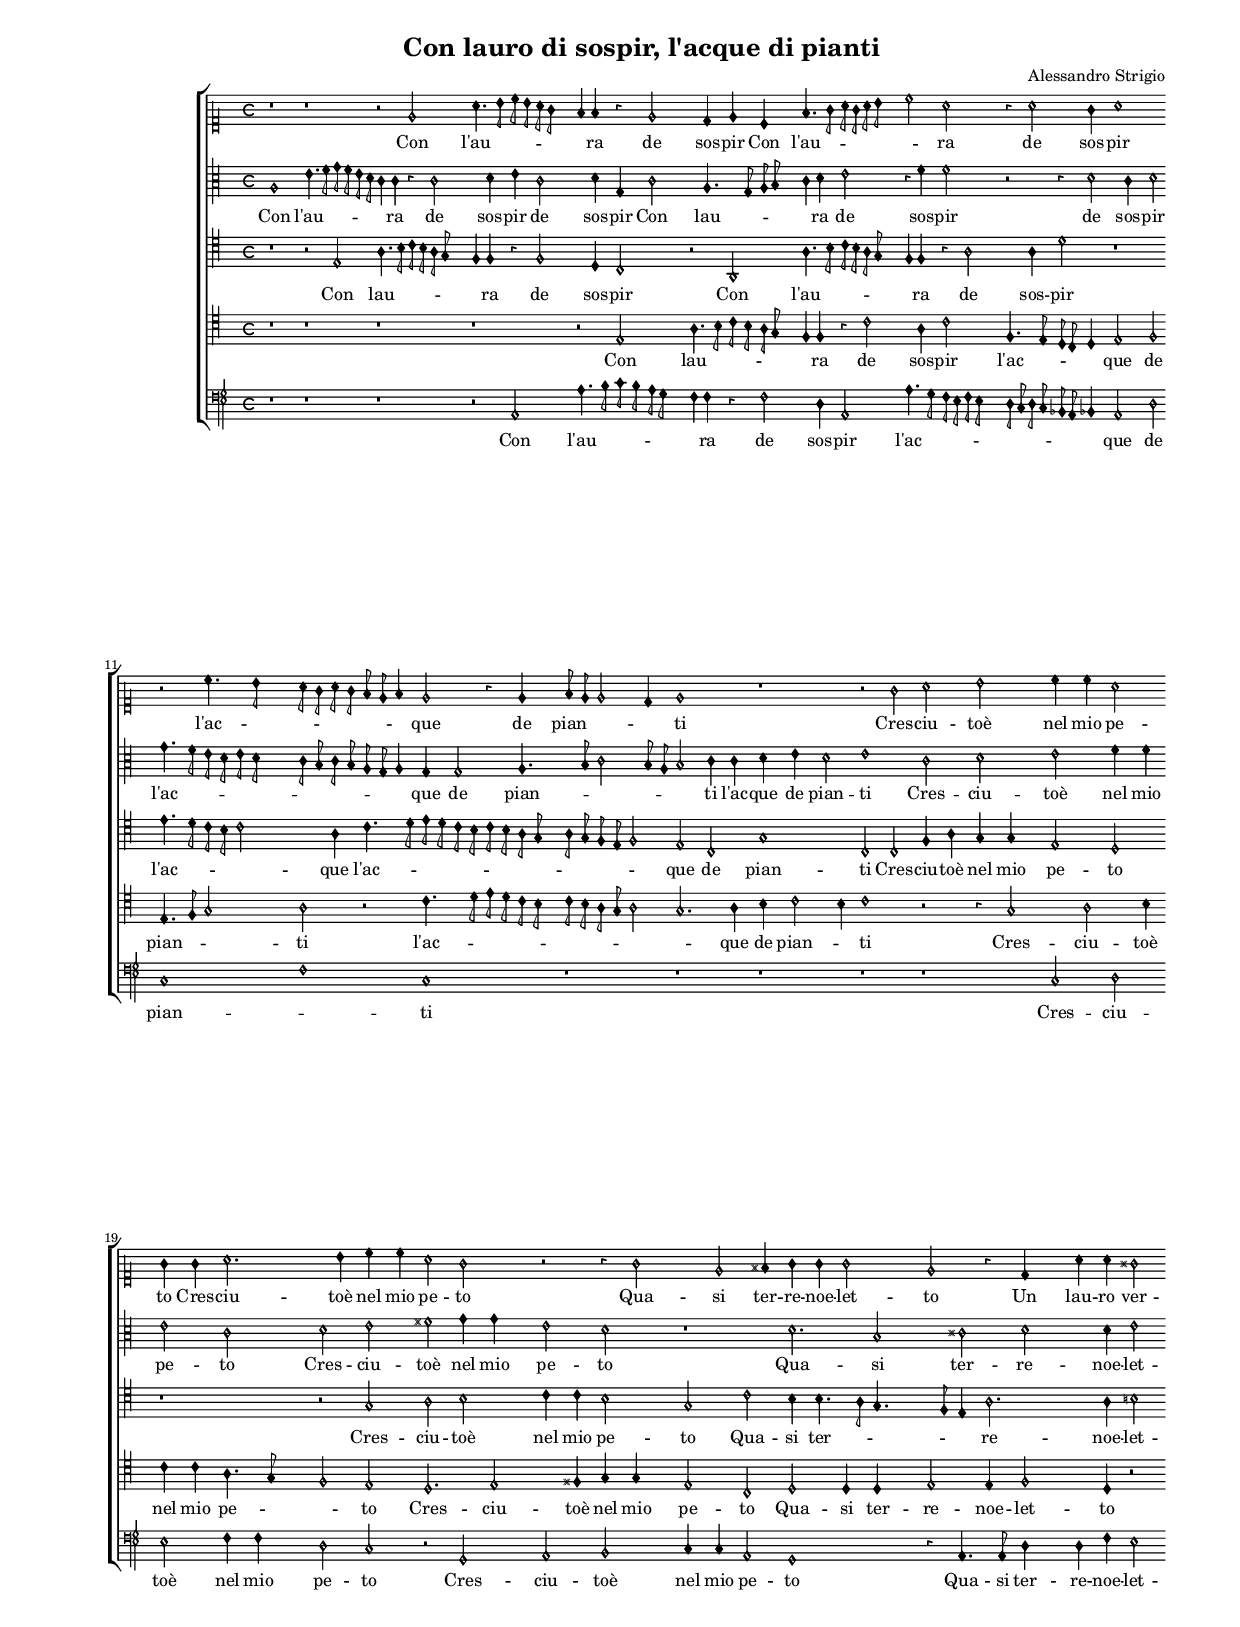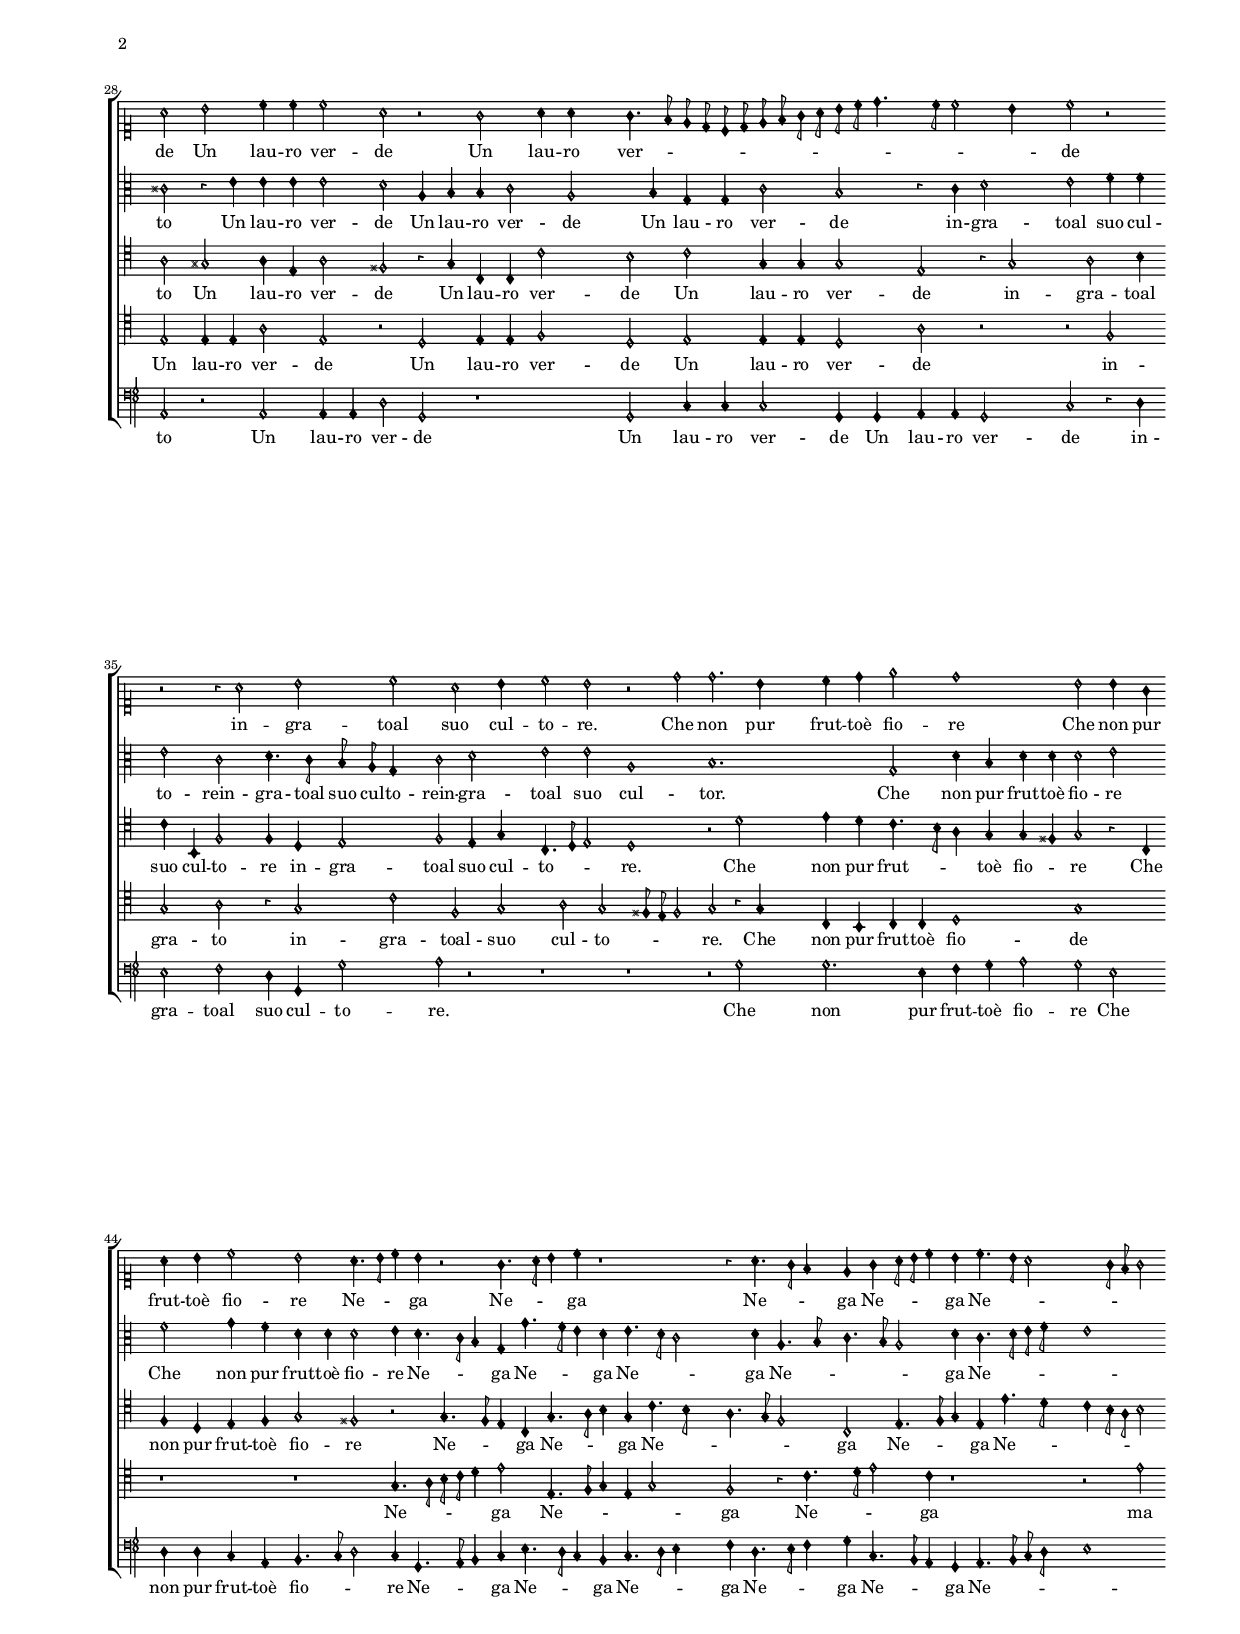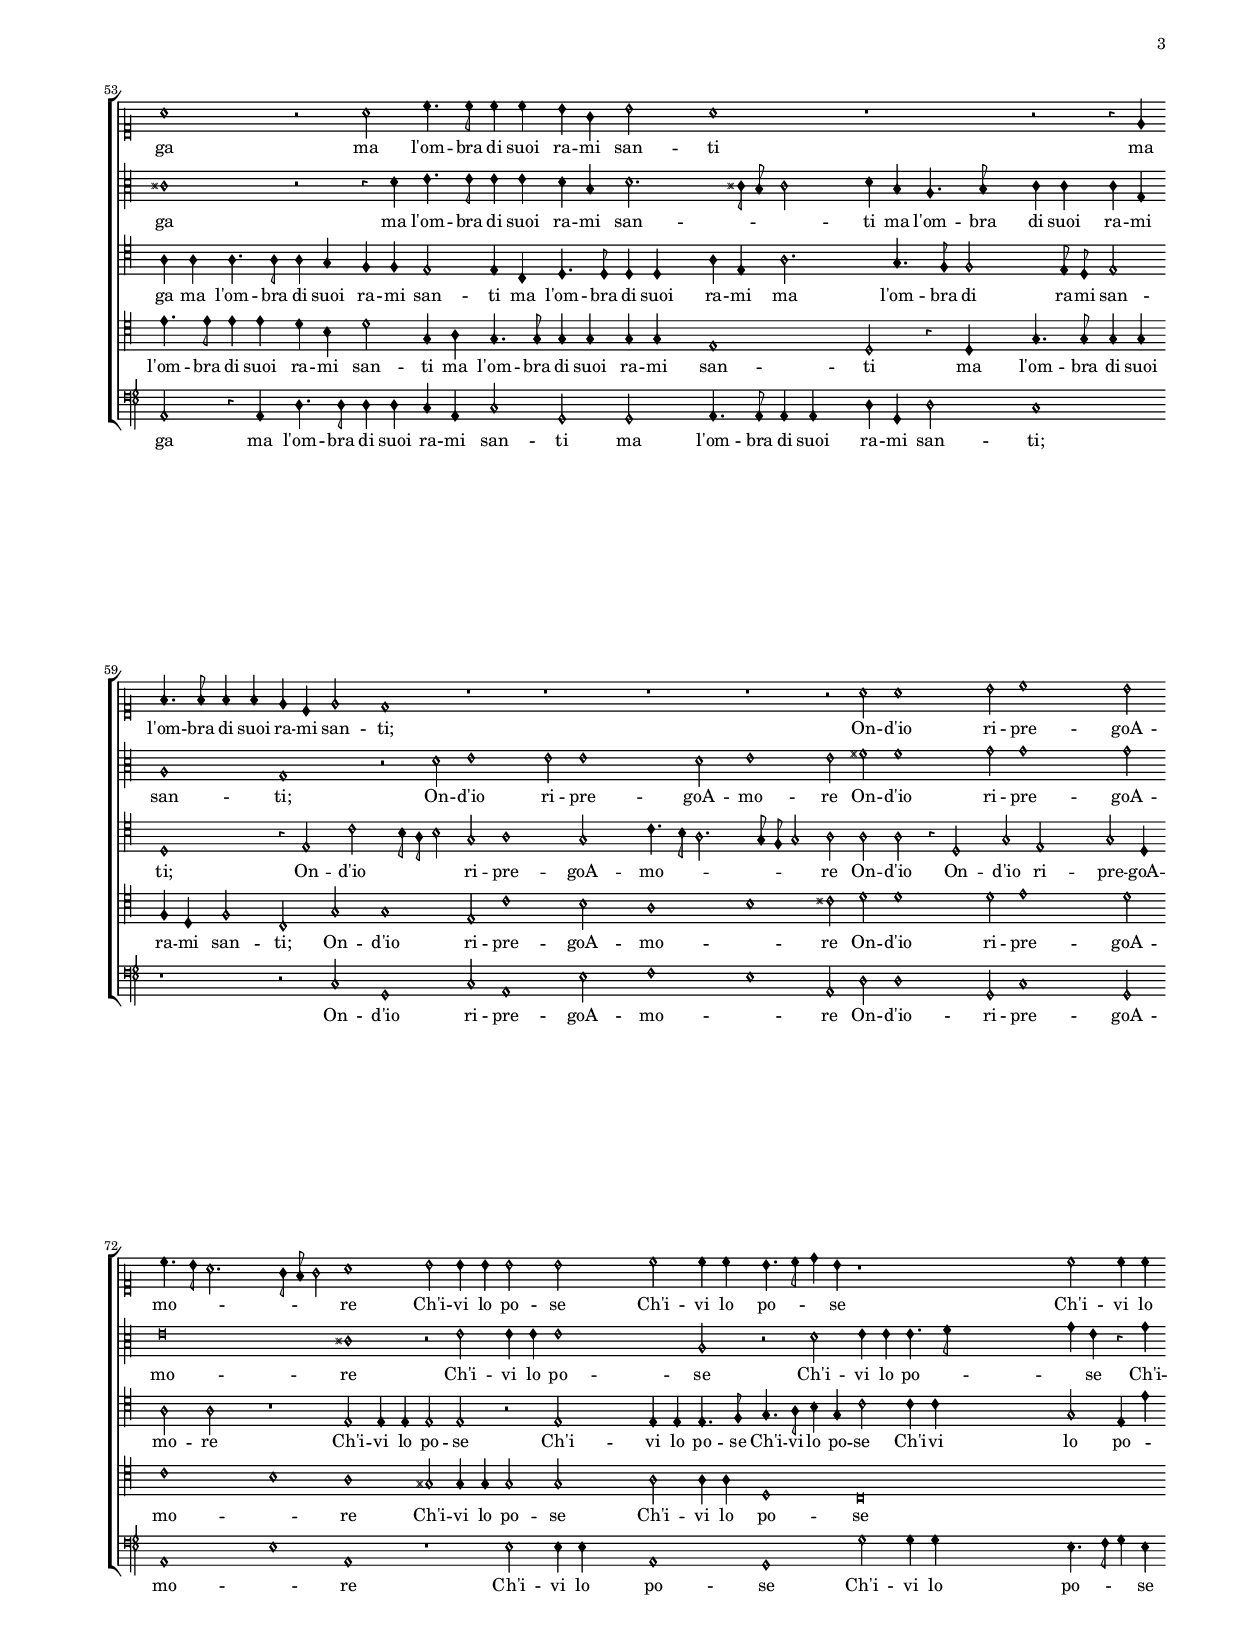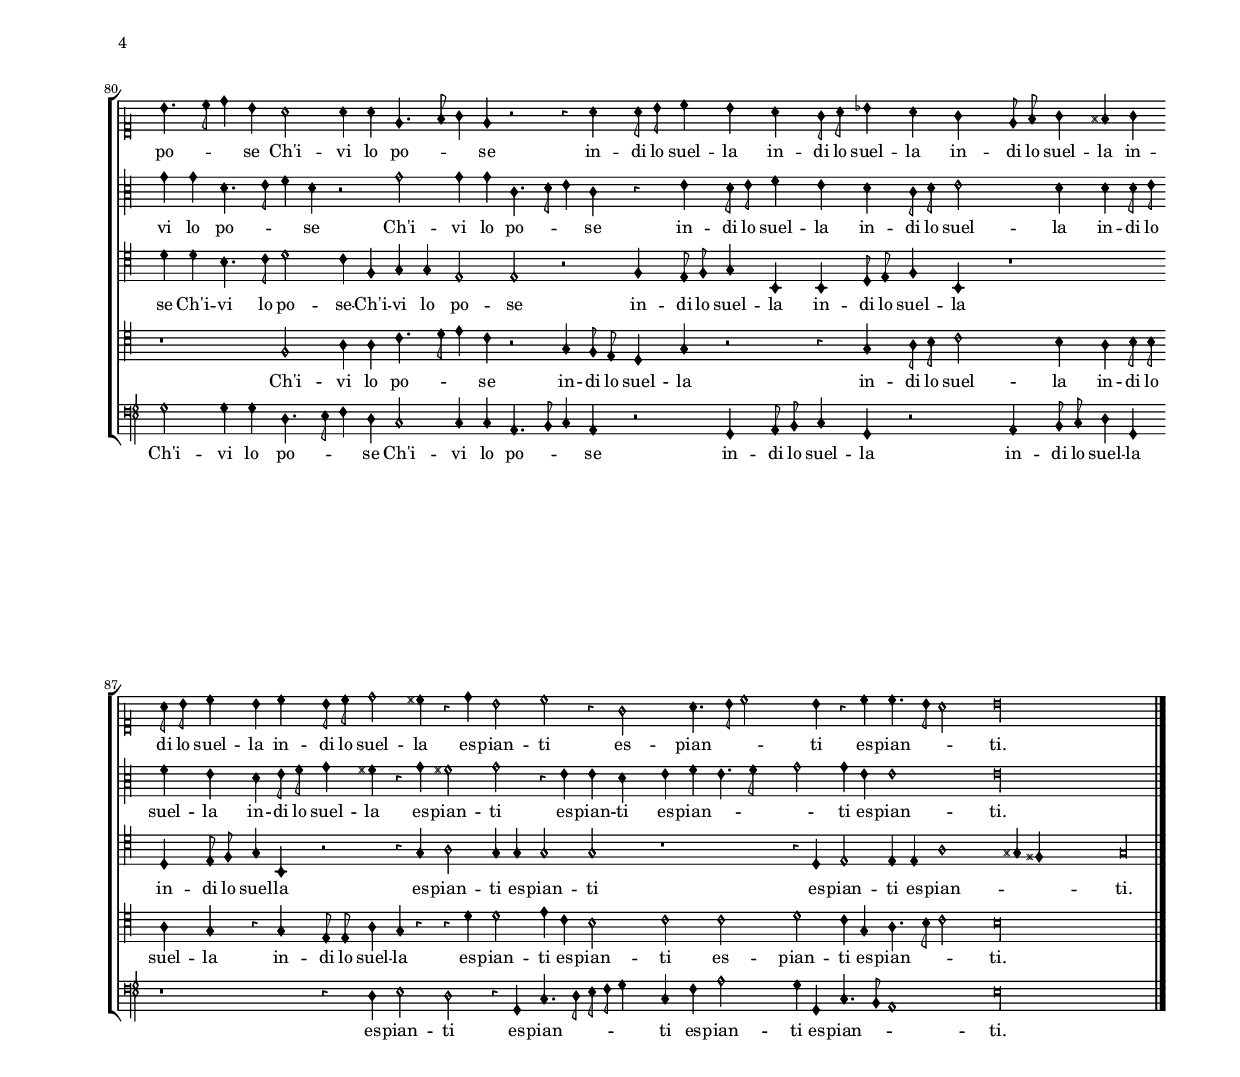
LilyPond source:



\version "2.12.0"







#(set-default-paper-size "a4")



\paper {
 top-system-spacing #'basic-distance = #10
  system-system-spacing #'basic-distance = #35
  last-bottom-spacing #'basic-distance = #10


  line-width    = 177.348\mm

  left-margin   = 19.9965\mm

  top-margin    = 12.656\mm

  bottom-margin = 12.656\mm

  %%indent = 0 \mm 

  %%set to ##t if your score is less than one page:
 
  ragged-last-bottom = ##t
 
  ragged-bottom = ##f
 
  %% system-separator-markup = \slashSeparator 
  
}




\header {

    title = "Con lauro di sospir, l'acque di pianti"

    composer = "Alessandro Strigio"
    
}






AvoiceAA = \relative c'{

\set Score.defaultBarType = "empty"
\override Staff.TimeSignature #'style = #'neomensural
\override Staff.Accidental #'glyph-name-alist = #alteration-mensural-glyph-name-alist
\override Stem #'flag-style = #'mensural
\override Stem #'thickness = #1.0
   \override Voice.NoteHead #'style = #'petrucci
\override Voice.Rest #'style = #'neomensural
\override Score.SpacingSpanner #'spacing-increment = #1.0 % tight spacing     
%% esto se usa para omitir el corchete   override Score.SystemStartBracket #'transparent = ##t
       \clef "petrucci-c1"
   
    \key c \major 
    
 
    \time 4/4 

\autoBeamOff

    r1  | % 
 
    r1 | % 2
\cadenzaOn
   r2 e   s4 
\cadenzaOff
     | % 3
  
\cadenzaOn
  a4. b8 c b a g  s4 
  \cadenzaOff
    | % 4
 
  \cadenzaOn
 f4 f r e2 
  \cadenzaOff
         | % 5
  
\set Score.currentBarNumber = #6
\cadenzaOn
  s4 d e c  s4 
  \cadenzaOff
   | % 6
 
 \cadenzaOn
  f4. g8 a g a b  s4 
    \cadenzaOff
   | % 7
 
\cadenzaOn
   c2 a  s4 
    \cadenzaOff
   | % 8
 
\cadenzaOn
   r4 a2 g4  s4 
    \cadenzaOff
   | % 9

   a1          | % 10
  
\set Score.currentBarNumber = #11
\cadenzaOn
  r2 c4. b8  s4 
   \cadenzaOff
    | % 11
 
   a8 g a g f e f4      | % 12

\cadenzaOn
    e2 r4 e  s8 
   \cadenzaOff
    | % 13
 
   f8 e e2 d4      | % 14
  
  e1          | % 15
 
\set Score.currentBarNumber = #16
   r1  | % 

    r2 g      | % 17
 
\cadenzaOn
   a b   s4 
   \cadenzaOff
    | % 18
 
   c4 c a2      | % 19
 
\cadenzaOn
   g4 g a2.  
   \cadenzaOff
     | % 20

    s4 b c c          | % 21
 
\set Score.currentBarNumber = #22
\cadenzaOn
   a2 g   s4 
   \cadenzaOff
   | % 22

\cadenzaOn
    r2 r4 g2 
    \cadenzaOff
    | % 23

    s4 e2 fis4      | % 24
 
\cadenzaOn
   g g g2   s4 
   \cadenzaOff
    | % 25
 
\cadenzaOn
   e2 r4 d   s4 
   \cadenzaOff
   | % 26

    a' a gis2          | % 27
 
\set Score.currentBarNumber = #28
   a b      | % 28
 
   c4 c c2      | % 29
  
  a r      | % 30
  
\cadenzaOn
  g a4 a  s4 
   \cadenzaOff
   | % 31
 
   g4. f8 e d c d      | % 32
 
\cadenzaOn
   e f g a b c d4.  
  \cadenzaOff
         | % 33
 
\set Score.currentBarNumber = #34
\cadenzaOn
   s8 c c2 b4  s4 
   \cadenzaOff
   | % 34
 
   c2 r      | % 35

\cadenzaOn
    r r4 a2  
   \cadenzaOff
    | % 36
 
\cadenzaOn
   s4 b2 c2 
    \cadenzaOff
     | % 37
 
\cadenzaOn
   s4 a2 b4  s4 
    \cadenzaOff
     | % 38
 
\cadenzaOn
   c2 b  s4 
   \cadenzaOff
        | % 39
  
\set Score.currentBarNumber = #40
  r2 d      | % 40
  
\cadenzaOn
  d2. b4  s2 
    \cadenzaOff
   | % 41

    c4 d e2      | % 42
 
   d1      | % 43
 
   b2 b4 g      | % 44

    a b c2          | % 45

\set Score.currentBarNumber = #46
    b a4. b8      | % 46
 
   c4 b r2      | % 47

    g4. a8 b4 c      | % 48
 
\cadenzaOn
   r1  s4 
\cadenzaOff
  | % 

\cadenzaOn
    r4 a4. g8 f4  s8   
 \cadenzaOff
   | % 50

    e4 g a8 b c4          | % 51
 
\set Score.currentBarNumber = #52
\cadenzaOn
   b c4. b8 a2 
   \cadenzaOff
      | % 52
 
   s4 g8 f g2      | % 53
 
   a1      | % 54
  
  r2 a      | % 55

    c4. c8 c4 c      | % 56
 
\cadenzaOn
   b g b2  s4 
  \cadenzaOff
           | % 57
 
\cadenzaOn
\set Score.currentBarNumber = #58
   a1   s4 
   \cadenzaOff
   | % 58

\cadenzaOn
    r1 s4 
 \cadenzaOff
   | % 

    r2 r4 e      | % 60
 
   f4. f8 f4 f      | % 61
 
\cadenzaOn
   e c e2  s4 
   \cadenzaOff
     | % 62

    d1          | % 63
 
\set Score.currentBarNumber = #64
\cadenzaOn
   r1  s2 
 \cadenzaOff
   | % 
\cadenzaOn
   r1 s2 
 \cadenzaOff
   | % 65 
\cadenzaOn
   r1 s4 
 \cadenzaOff
   | % 66 
   r1 | % 67
    r2 a'      | % 68
 
\cadenzaOn
   a1   s4 
   \cadenzaOff
   | % 69

\cadenzaOn
    b2 c1  
   \cadenzaOff
         | % 70
 
\set Score.currentBarNumber = #71
   s2 b      | % 71
  
  \cadenzaOn
  c4. b8 a2. s2.  
 \cadenzaOff
   | % 72
 
   s4 g8 f g2      | % 73
 
   a1      | % 74
 
   b2 b4 b      | % 75
 
\cadenzaOn
   b2 b   s2 
  \cadenzaOff
   | % 76
 
   c c4 c          | % 77
 
\set Score.currentBarNumber = #78
   b4. c8 d4 b      | % 78

\cadenzaOn
    r1  s1  
     \cadenzaOff | % 
 
   c2 c4 c      | % 80
 
   b4. c8 d4 b      | % 81
 
   a2 a4 a      | % 82
 
   e4. f8 g4 e          | % 83
 
\set Score.currentBarNumber = #84
   r2 r4 a      | % 84
  
  a8 b c4 b a      | % 85
 
\cadenzaOn
   g8 a bes4 a g  s4 
  \cadenzaOff
     | % 86
 
   e8 f g4 fis g      | % 87
 
   a8 b c4 b c      | % 88
 
   b8 c d2 cis4          | % 89
 
\set Score.currentBarNumber = #90
   r d b2      | % 90
 
\cadenzaOn
   c r4 g2  
  \cadenzaOff
    | % 91
 
\cadenzaOn
   s4 a4. b8 c2  
    \cadenzaOff
   | % 92
 
   s4 b r c      | % 93
 
\cadenzaOn
   c4. b8 a2  s2 
    \cadenzaOff
    | % 94
 
 \cadenzaOn
   b\longa   
\cadenzaOff   | % 95
 
   s\longa  \bar "|." 
\override Staff.BarLine #'transparent = ##f

}% end of last bar in partorvoice

 






AvoiceBA = \relative c{
   \override Staff.TimeSignature #'style = #'neomensural
\override Staff.Accidental #'glyph-name-alist = #alteration-mensural-glyph-name-alist
\override Stem #'flag-style = #'mensural
\override Stem #'thickness = #1.0
   \override Voice.NoteHead #'style = #'petrucci
\override Voice.Rest #'style = #'neomensural  
\override Score.SpacingSpanner #'spacing-increment = #1.0 % tight spacing     
  \clef "petrucci-c3"
    \key c \major 
    

    \time 4/4 
\autoBeamOff


    a'1      | % 1
 
   e'4. f8 g f e d      | % 2
  
\cadenzaOn
  c4 c r c2 
\cadenzaOff
       | % 3
 
\cadenzaOn
   s4 d e c2 
  \cadenzaOff
     | % 4
 
\cadenzaOn
   s4 d g, c2  
   \cadenzaOff
    | % 5
 
\cadenzaOn
   s4 a4. g8 a b  s4 
   \cadenzaOff
   | % 6
  
\cadenzaOn
  c4 d e2  s4 
   \cadenzaOff
    | % 7

\cadenzaOn
    r4 f f2  s4 
  \cadenzaOff
    | % 8
 
\cadenzaOn
   r2 r4 d2   
 \cadenzaOff
   | % 9
 
   s4 c d2      | % 10
 
\cadenzaOn
   g4. f8 e d e d  s4  
\cadenzaOff
    | % 11
 
   c8 b c b a g a4      | % 12
 
\cadenzaOn
   g g2 a4.  
  \cadenzaOff
    | % 13
 
   s8 b c2 b8 a      | % 14
 
   b2 c4 c      | % 15
 
   d e d2      | % 16
 
   e1      | % 17

\cadenzaOn
    c2 d  s4 
   \cadenzaOff
    | % 18
 
   e2 f4 f      | % 19
 
\cadenzaOn
   e2 c  s4 
   \cadenzaOff
    | % 20
 
   d2 e      | % 21
 
\cadenzaOn
   fis g4 g  s4 
    \cadenzaOff
    | % 22
 
\cadenzaOn
   e2 d  s4 
    \cadenzaOff
    | % 23
 
   r1  | % 
 
\cadenzaOn
   d2. b2  
    \cadenzaOff
    | % 25
 
\cadenzaOn
   s4 cis2 d2  
   \cadenzaOff
     | % 26
 
   s4 d e2      | % 27
 
   cis r4 e      | % 28
 
   e e e2      | % 29
 
   d a4 b      | % 30
 
\cadenzaOn
   b c2 a2  
    \cadenzaOff
    | % 31
 
   s4 b g g      | % 32
 
\cadenzaOn
   c2 b s8 
   \cadenzaOff
    | % 33
  
\cadenzaOn
  r4 c d2  s4  
  \cadenzaOff
   | % 34
 
   e2 f4 f      | % 35
 
\cadenzaOn
   e2 c  s4 
   \cadenzaOff
    | % 36
 
\cadenzaOn
   d4. c8 b a g4  s4 
   \cadenzaOff
     | % 37
 
\cadenzaOn
   c2 d   s4 
  \cadenzaOff
   | % 38
 
\cadenzaOn
   e2 e  s4 
    \cadenzaOff
   | % 39
 
   a,1      | % 40
 
\cadenzaOn
   b1.  
   \cadenzaOff
    | % 41
 
   s2 g      | % 42
 
   d'4 b d d      | % 43

    d2 e      | % 44
 
   f g4 f      | % 45
 
   d d d2      | % 46
 
   e4 d4. c8 b4      | % 47
 
   g g'4. f8 e4      | % 48
 
\cadenzaOn
   d e4. d8 c2  
   \cadenzaOff
    | % 49
 
\cadenzaOn
   s4 d a4. b8 s8 
     \cadenzaOff
   | % 50
 
   c4. b8 a2      | % 51

\cadenzaOn
    d4 c4. d8 e f  s4 
     \cadenzaOff
   | % 52
 
   e1      | % 53
 
   cis      | % 54
  
  r2 r4 d      | % 55
  
  e4. e8 e4 e      | % 56
  
\cadenzaOn
  d b d2.   
    \cadenzaOff
   | % 57

\cadenzaOn
    s4 cis8 b  cis2 s4 
    \cadenzaOff
     | % 58
 
\cadenzaOn
   d4 b a4. b8 s4 
    \cadenzaOff
    | % 59
 
   cis4 cis cis g      | % 60
  
  a1      | % 61
 
\cadenzaOn
   g  s4 
     \cadenzaOff
  | % 62
 
   r2 d'      | % 63
  
\cadenzaOn
  e1   s2 
   \cadenzaOff
   | % 64
 
\cadenzaOn
   e2 e1  
   \cadenzaOff
   | % 65
 
\cadenzaOn
   s2 d  s4 
    \cadenzaOff
   | % 66
 
   e1      | % 67
 
   e2 fis      | % 68
 
\cadenzaOn
    f1  s4 
  \cadenzaOff
    | % 69
  
\cadenzaOn
  g2 g1   
  \cadenzaOff
    | % 70
 
   s2 g      | % 71
 
 \cadenzaOn
   e\breve  
  \cadenzaOff
    | % 72
 
   s1      | % 73
  
  cis      | % 74
 
   r2 e      | % 75
 
\cadenzaOn
   e4 e e1   
  \cadenzaOff
   | % 76

    s2 a,      | % 77
 
   r d      | % 78
 
 \cadenzaOn
   e4 e e4. f8   s1  
 \cadenzaOff   | % 79
 
   g4 e r g      | % 80
 
   g g d4. e8      | % 81
 
   f4 d r2      | % 82
 
   g g4 g      | % 83
 
   c,4. d8 e4 c      | % 84

    r e d8 e f4      | % 85
   
\cadenzaOn
 e d c8 d e2    
   \cadenzaOff
   | % 86
 
   s4 d d d8 e      | % 87
 
   f4 e d e8 f      | % 88
 
   g4 fis r g      | % 89
 
   fis2 g      | % 90
  
\cadenzaOn
  r4 e e d  s4 
   \cadenzaOff
    | % 91
 
\cadenzaOn
   e f e4. f8  s4 
    \cadenzaOff
   | % 92
 
   g2 g4 e      | % 93
  
\cadenzaOn
  e1  s2 
    \cadenzaOff
    | % 94
  \cadenzaOn
  e\longa  
  \cadenzaOff | % 95
 
   s\longa  \bar "|." 
\override Staff.BarLine #'transparent = ##f
}% end of last bar in partorvoice

 






AvoiceCA = \relative c{

\override Staff.TimeSignature #'style = #'neomensural
\override Staff.Accidental #'glyph-name-alist = #alteration-mensural-glyph-name-alist
\override Stem #'flag-style = #'mensural
\override Stem #'thickness = #1.0
   \override Voice.NoteHead #'style = #'petrucci
\override Voice.Rest #'style = #'neomensural
\override Score.SpacingSpanner #'spacing-increment = #1.0 % tight spacing     
    \clef "petrucci-c4"
   
    \key c \major 
    
 
    \time 4/4 
 
\autoBeamOff

   r1  | % 
 
   r2 e      | % 2
 
 \cadenzaOn
  a4. b8 c b a g  s4 
\cadenzaOff
      | % 3
  
\cadenzaOn
  f4 f r f2  
 \cadenzaOff
     | % 4
 
\cadenzaOn
   s4 d c2  s4 
   \cadenzaOff
   | % 5
 
\cadenzaOn
   r2 a  s4 
   \cadenzaOff
   | % 6

\cadenzaOn
    a'4. b8 c b a g  s4 
  \cadenzaOff
    | % 7
 
\cadenzaOn
   f4 f r a2  
  \cadenzaOff
    | % 8
 
\cadenzaOn
   s4 a d2  s4 
   \cadenzaOff
    | % 9
  
  r1  | % 

\cadenzaOn
    e4. d8 c b c2  
    \cadenzaOff
    | % 11
 
   s4 a c4. d8      | % 12
  
\cadenzaOn
  e d c b c b a g  s8 
   \cadenzaOff
     | % 13
 
   a8 g f e f2      | % 14
 
   e c      | % 15
 
   g'1      | % 16
  
  c,2 c      | % 17
  
\cadenzaOn
  f4 a g g  s4 
   \cadenzaOff
    | % 18
 
   e2 d      | % 19
  
\cadenzaOn
  r1 s4 
 \cadenzaOff
  | % 

    r2 g      | % 21
 
\cadenzaOn
   a b   s4 
  \cadenzaOff
   | % 22
 
\cadenzaOn
   c4 c b2 s4 
    \cadenzaOff
   | % 23
 
   g2 c      | % 24
 
\cadenzaOn
   b4 b4. a8 g4. s8  
    \cadenzaOff
    | % 25
 
\cadenzaOn
   s8 f e4 a2.  
  \cadenzaOff
    | % 26
 
   s4 a b!2      | % 27
 
   a gis      | % 28
 
   a4 e a2      | % 29
 
   fis r4 g      | % 30
 
\cadenzaOn
   c, c c'2  s4 
   \cadenzaOff
   | % 31
 
   b2 c      | % 32
 
\cadenzaOn
   g4 g g2   s8 
     \cadenzaOff
   | % 33
 
\cadenzaOn
   e2 r4 g2  
    \cadenzaOff
     | % 34
 
   s4 a2 b4      | % 35
 
\cadenzaOn
   c b, f'2  s4 
     \cadenzaOff
   | % 36
 
\cadenzaOn
   f4 d e2  s4 
   \cadenzaOff
   | % 37
 
\cadenzaOn
   f2 e4 g  s4 
   \cadenzaOff
    | % 38
 
\cadenzaOn
   c,4. d8 e2   s4 
   \cadenzaOff
  | % 39

    d1      | % 40
  
\cadenzaOn
  r2 d' s2 
    \cadenzaOff
    | % 41
 
   e4 d c4. b8      | % 42
 
   a4 g g fis      | % 43
 
   g2 r4 c,      | % 44
 
   f d e f      | % 45
 
   g2 fis      | % 46
 
   r g4. f8      | % 47
 
   e4 c g'4. a8      | % 48
 
\cadenzaOn
   b4 g c4. b8  s4 
    \cadenzaOff
   | % 49
 
\cadenzaOn
   a4. g8 f2  s8 
    \cadenzaOff
   | % 50
 
   c2 e4. f8      | % 51
 
\cadenzaOn
   g4 e e'4. d8  s4 
    \cadenzaOff
   | % 52
 
   c4 b8 a b2      | % 53
 
   a4 a a4. a8      | % 54
 
   a4 g f f      | % 55
 
   e2 e4 c      | % 56
 
\cadenzaOn
   d4. d8 d4 d  s4 
    \cadenzaOff
  | % 57
 
\cadenzaOn
   a' e a2.   
   \cadenzaOff
   | % 58
 
\cadenzaOn
   s4 g4. f8 f2  
   \cadenzaOff
    | % 59
 
   s4 e8 d e2      | % 60
 
   d1      | % 61
  
\cadenzaOn
  r4 e2 c'2  
   \cadenzaOff
    | % 62
 
   s4 b8 a b2      | % 63

\cadenzaOn
    g a1  
   \cadenzaOff
    | % 64
 
\cadenzaOn
   s2 g  s2 
    \cadenzaOff
   | % 65
 
\cadenzaOn
   c4. b8 a2.  
  \cadenzaOff
     | % 66
 
   s4 g8 f g2      | % 67
 
   a a      | % 68

\cadenzaOn
    a r4 d,2   
   \cadenzaOff
   | % 69
  
\cadenzaOn
  s4 g2 e2  s4 
   \cadenzaOff
   | % 70
  
  s4 g2 d4      | % 71
  
  \cadenzaOn
  a'2 a  s1    | % 72
  \cadenzaOff
  
  r1  | % 

    e2 e4 e      | % 74

    e2 e      | % 75
 
\cadenzaOn
   r e   s2 
    \cadenzaOff
    | % 76
 
   e4 e e4. f8      | % 77
 
   g4. a8 b4 g      | % 78
 
 \cadenzaOn
   c2 c4 c s1
    \cadenzaOff | % 79
 
   g2 e4 e'      | % 80
 
   d d b4. c8      | % 81
 
   d2 c4 f,      | % 82
 
   g g e2      | % 83
 
   e r      | % 84
  
  f4 e8 f g4 b,      | % 85
 
\cadenzaOn
   b d8 e f4 b, s4 
    \cadenzaOff
     | % 86
 
   r1  | % 
 
   d4 e8 f g4 b,      | % 88
 
   r2 r4 g'      | % 89
 
   a2 g4 g      | % 90
 
\cadenzaOn
   g2 g  s4 
   \cadenzaOff
    | % 91
 
\cadenzaOn
   r1  s4 
 \cadenzaOff
   | % 
 
   r4 d e2      | % 93
 
\cadenzaOn
   e4 e a1   
  \cadenzaOff
    | % 94
 
 \cadenzaOn
   s2 gis4 fis s1 s1 s1  
 \cadenzaOff   | % 95
 
   gis\longa   \bar "|." 
\override Staff.BarLine #'transparent = ##f
}% end of last bar in partorvoice

 






AvoiceDA = \relative c{

    \override Staff.TimeSignature #'style = #'neomensural
\override Staff.Accidental #'glyph-name-alist = #alteration-mensural-glyph-name-alist
\override Stem #'flag-style = #'mensural
\override Stem #'thickness = #1.0
   \override Voice.NoteHead #'style = #'petrucci
\override Voice.Rest #'style = #'neomensural
\override Score.SpacingSpanner #'spacing-increment = #1.0 % tight spacing     
    \clef "petrucci-c4"

    \key c \major 
    
 
    \time 4/4 
\autoBeamOff


    r1  | % 
    r1 | % 2 
\cadenzaOn
    r1 s4 
\cadenzaOff
  | % 3 
\cadenzaOn
    r1 s4 
\cadenzaOff
  | % 4
\cadenzaOn
    r2 e  s4 
 \cadenzaOff
   | % 5
 
 \cadenzaOn
  a4. b8 c b a g  s4 
   \cadenzaOff
    | % 6
 
\cadenzaOn
   f4 f r c'2   
    \cadenzaOff
   | % 7
 
\cadenzaOn
   s4 a c2   s4 
   \cadenzaOff
    | % 8
 
\cadenzaOn
   f,4. e8 d c d4 s4 
    \cadenzaOff
    | % 9
 
   e2 f      | % 10
 
\cadenzaOn
   e4. f8 g2  s4 
   \cadenzaOff
   | % 11
 
   a2 r      | % 12
 
\cadenzaOn
   c4. d8 e d c b  s8 
 \cadenzaOff
    | % 13
 
   c b a g a2      | % 14
 
   g2. a4      | % 15
 
   b c2 b4      | % 16
 
   c1      | % 17
 
\cadenzaOn
   r2 r4 g2   
  \cadenzaOff
    | % 18

    s4 a2 b4      | % 19
 
\cadenzaOn
   c c a4. g8 s4 
    \cadenzaOff
   | % 20
 
   f2 e      | % 21
 
\cadenzaOn
   d2. e2  
   \cadenzaOff
    | % 22
 
\cadenzaOn
   s4 fis g g  s4 
    \cadenzaOff
    | % 23

    e2 c      | % 24
  
\cadenzaOn
  d d4 d  s4 
   \cadenzaOff
    | % 25
 
\cadenzaOn
   e2 e4 f2  
    \cadenzaOff
    | % 26
 
   s4 d r2      | % 27
 
   e e4 e      | % 28
 
   a2 e      | % 29
 
   r d      | % 30
 
\cadenzaOn
   e4 e f2  s4 
   \cadenzaOff
    | % 31
 
   d2 e      | % 32
 
\cadenzaOn
   e4 e d2  s8 
   \cadenzaOff
  | % 33
 
\cadenzaOn
   a'2 r   s4 
  \cadenzaOff
   | % 34
 
   r2 f      | % 35
 
\cadenzaOn
   g a  s4 
  \cadenzaOff
   | % 36
 
\cadenzaOn
   r4 g2 c2 
    \cadenzaOff
     | % 37
 
\cadenzaOn
   s4 f,2 g2   
    \cadenzaOff
   | % 38
 
\cadenzaOn
   s4 a2 g2  
    \cadenzaOff
   | % 39
 
   s4 fis8 e  fis2      | % 40
 
\cadenzaOn
   g r4 g   s2 
   \cadenzaOff
   | % 41

    c,4 b c c      | % 42

    d1      | % 43
 
   g      | % 44
  
  r1  | % 

  r1 | % 46
    g4. a8 b c d4      | % 47
 
   e2 e,4. f8      | % 48
 
\cadenzaOn
   g4 e g2  s4 
   \cadenzaOff
  | % 49
 
\cadenzaOn
   f2 r4 c'4. 
     \cadenzaOff
    | % 50
 
   s8 d e2 c4      | % 51
  
\cadenzaOn
  r1 s4 
   \cadenzaOff
   | % 
 
   r2 e      | % 53
  
  e4. e8 e4 e      | % 54
 
   d b d2      | % 55
 
   g,4 a g4. g8      | % 56
 
\cadenzaOn
   g4 g g g   s4 
   \cadenzaOff
   | % 57
  
\cadenzaOn
  e1  s4 
   \cadenzaOff
   | % 58
 
\cadenzaOn
   d2 r4 d  s4 
    \cadenzaOff
   | % 59

    g4. g8 g4 g      | % 60
 
   f d f2      | % 61
 
\cadenzaOn
   c g' s4 
    \cadenzaOff
     | % 62

    g1      | % 63
 
\cadenzaOn
   e2 c'1  
   \cadenzaOff
    | % 64
 
\cadenzaOn
   s2 b  s2 
   \cadenzaOff
    | % 65
 
\cadenzaOn
 
    a1 s4  
  \cadenzaOff
   | % 66
  b1      | % 67
 
   cis2 d      | % 68
 
\cadenzaOn
   d1  s4 
   \cadenzaOff
    | % 69
  
\cadenzaOn
  d2 e1   
  \cadenzaOff
   | % 70
  
  s2 d      | % 71
 
 \cadenzaOn
    c1  s1  
    \cadenzaOff | % 72
 b      | % 73
 
   a      | % 74
  
  gis2  gis4 gis      | % 75

\cadenzaOn
    g2 g   s2 
   \cadenzaOff
   | % 76
 
   a a4 a      | % 77
 
   d,1      | % 78
 
 \cadenzaOn
   c\breve  
  \cadenzaOff   | % 79
  
  s1      | % 80
  
  r1  | % 
 
   f2 a4 a      | % 82

    c4. d8 e4 c      | % 83

    r2 g4 f8 e      | % 84
 
   d4 g r2      | % 85
 
\cadenzaOn
   r4 g a8 b c2   
    \cadenzaOff
    | % 86

    s4 b a b8 b      | % 87
 
   a4 g r g      | % 88
 
   e8 e a4 g r      | % 89
 
   r d' d2      | % 90
 
\cadenzaOn
   e4 c b2  s4 
     \cadenzaOff
    | % 91
 
\cadenzaOn
   c2 c  s4 
      \cadenzaOff
   | % 92
 
   d2 c4 g      | % 93
 
\cadenzaOn
   a4. b8 c2  s2 
     \cadenzaOff
   | % 94
 
 \cadenzaOn
   b\longa  
    \cadenzaOff | % 95
 
   s\longa \bar "|." 
\override Staff.BarLine #'transparent = ##f
}% end of last bar in partorvoice

 





AvoiceEA = \relative c{

   \override Staff.TimeSignature #'style = #'neomensural
\override Staff.Accidental #'glyph-name-alist = #alteration-mensural-glyph-name-alist
\override Stem #'flag-style = #'mensural
\override Stem #'thickness = #1.0
   \override Voice.NoteHead #'style = #'petrucci
\override Voice.Rest #'style = #'neomensural
\override Score.SpacingSpanner #'spacing-increment = #1.0 % tight spacing 
      \clef "petrucci-f4"  
    \key c \major 
    
 
    \time 4/4 
\autoBeamOff



    r1  | % 

    r1 | % 2 
\cadenzaOn
    r1 s4 
\cadenzaOff
  | % 3
\cadenzaOn
    r2 a  s4 
  \cadenzaOff
   | % 4
  
\cadenzaOn
  a'4. b8 c b a g  s4 
   \cadenzaOff
    | % 5
  
\cadenzaOn
  f4 f r f2  
    \cadenzaOff
   | % 6
  
\cadenzaOn
  s4 d a2  s4 
    \cadenzaOff
    | % 7
 
\cadenzaOn
   a'4. g8 f e f e  s4 
      \cadenzaOff
  | % 8
 
\cadenzaOn
   d8 c d c bes a bes!4 s4 
      \cadenzaOff
   | % 9
 
   a2 d      | % 10
 

\cadenzaOn
    c1 s4 
 \cadenzaOff
  | % 11
 f1      | % 12
 
\cadenzaOn
   c  s8 
   \cadenzaOff
  | % 13
 
   r1  | % 
 
   r1 | % 15 
   r1 | % 16 
   r1 | % 17 
\cadenzaOn
   r1 s4 
 \cadenzaOff
  | % 18
   c2 d      | % 19
 
\cadenzaOn
   e f4 f  s4 
   \cadenzaOff
   | % 20
 
   d2 c      | % 21
  
\cadenzaOn
  r g   s4 
    \cadenzaOff
   | % 22
 
\cadenzaOn
   a2 b  s4 
    \cadenzaOff
  | % 23
 
   c4 c a2      | % 24
 
\cadenzaOn
   g1   s4 
    \cadenzaOff
  | % 25
 
\cadenzaOn
   r4 a4. a8 d4  s4 
    \cadenzaOff
    | % 26
 
   d f e2      | % 27
 
   a, r      | % 28
 
   a a4 a      | % 29
 
   d2 g,      | % 30
 
\cadenzaOn
   r1  s4 
  \cadenzaOff
  | % 

    g2 c4 c      | % 32
 
\cadenzaOn
   c2 g4 g   s8 
    \cadenzaOff
  | % 33

\cadenzaOn
   a4 a g2 s4 
    \cadenzaOff
    | % 34
 
   c2 r4 d      | % 35
 
\cadenzaOn
   e2 f  s4 
   \cadenzaOff
     | % 36
 
\cadenzaOn
   d4 g, g'2  s4 
  \cadenzaOff
   | % 37
 
\cadenzaOn
   a2 r   s4 
  \cadenzaOff
   | % 38
 
\cadenzaOn
   r1  s4 
 \cadenzaOff
  | % 
 
   r1 | % 40
\cadenzaOn
   r2 g  s2 
   \cadenzaOff
    | % 41
 
   g2. e4      | % 42
 
   f g a2      | % 43
 
   g e      | % 44
 
   d4 d c a      | % 45
 
   b4. c8 d2      | % 46
 
   c4 g4. a8 b4      | % 47
 
   c e4. d8 c4      | % 48
 
\cadenzaOn
   b c4. d8 e4  s4 
   \cadenzaOff
    | % 49
 
\cadenzaOn
   f d4. e8 f4  s8 
    \cadenzaOff
    | % 50

    g4 c,4. b8 a4      | % 51
 
\cadenzaOn
   g a4. b8 c d  s4 
    \cadenzaOff
    | % 52
 
   e1      | % 53
 
   a,2 r4 a      | % 54
 
   d4. d8 d4 d      | % 55
 
   c a c2      | % 56
 
\cadenzaOn
   g g   s4 
    \cadenzaOff
    | % 57
  
\cadenzaOn
  a4. a8 a4 a  s4 
   \cadenzaOff
     | % 58
 
\cadenzaOn
   d g, d'2  s4 
   \cadenzaOff
    | % 59
 
   c1      | % 60
  
  r1  | % 

\cadenzaOn
    r2 c  s4 
  \cadenzaOff
     | % 62

    g1      | % 63
 
\cadenzaOn
   c2 a1  
   \cadenzaOff
   | % 64
  
\cadenzaOn
  s2 e'  s2 
   \cadenzaOff
    | % 65
 
\cadenzaOn
 
    f1 s4 
 \cadenzaOff
  | % 66
  e1      | % 67
 
   a,2 d      | % 68
 
\cadenzaOn
   d1   s4 
   \cadenzaOff
  | % 69

\cadenzaOn
    g,2 c1  
  \cadenzaOff
   | % 70
 
   s2 g      | % 71
 
 \cadenzaOn
    a1 s1  
 \cadenzaOff    | % 72
    e'      | % 73
 
   a,      | % 74
 
   r1  | % 

\cadenzaOn
    e'2 e4 e s2 
    \cadenzaOff
    | % 76

    a,1      | % 77
 
   g      | % 78

\cadenzaOn
    g'2 g4 g   s1  
      \cadenzaOff | % 79

    e4. f8 g4 e      | % 80
  
  g2 g4 g      | % 81
 
   d4. e8 f4 d      | % 82
 
   c2 c4 c      | % 83
  
  a4. b8 c4 a      | % 84
 
   r2 g4 a8 b      | % 85
 
\cadenzaOn
   c4 g r2  s4 
     \cadenzaOff
    | % 86
 
   a4 b8 c d4 g,      | % 87

    r1  | %

    r4 d' e2      | % 89
 
   d r4 g,      | % 90
 
\cadenzaOn
   c4. d8 e f g4  s4 
    \cadenzaOff
    | % 91
 
\cadenzaOn
   c, f a2  s4 
  \cadenzaOff
    | % 92
 
   g4 g, c4. b8      | % 93
 
\cadenzaOn
   a1   s2 
  \cadenzaOff
   | % 94
 
 \cadenzaOn
   e'\longa  
  \cadenzaOff | % 95
  
  s\longa  \bar "|." 
\override Staff.BarLine #'transparent = ##f
}% end of last bar in partorvoice







      ApartAverseA = \lyricmode { 

\set stanza = \skip4  Con  l'au  -- \skip4 \skip4
  \skip4 \skip4 \skip4 \skip4 ra  de     sos -- pir Con  l'au  -- \skip4 \skip4 \skip4 \skip4 \skip4 \skip4 ra
  de sos -- pir  l'ac  -- \skip4 \skip4 \skip4 \skip4 \skip4 \skip4 \skip4 \skip4 que de pian --
  \skip4 \skip4 \skip4 ti Cres -- ciu --  toè  nel mio pe -- to Cres -- ciu
  --  toè  nel mio pe -- to Qua -- si ter -- re -- noe -- let -- to Un
  lau -- ro ver -- de Un lau -- ro ver -- de Un lau -- ro ver --
  \skip4 \skip4 \skip4 \skip4 \skip4 \skip4 \skip4 \skip4 \skip4 \skip4 \skip4 \skip4 \skip4 \skip4 \skip4 de in -- gra --
   toal     suo cul -- to -- re. Che non pur frut --  toè  fio -- re
  Che non pur frut --  toè  fio -- re Ne -- \skip4 \skip4 ga Ne --
  \skip4 \skip4 ga Ne -- \skip4 \skip4 ga Ne -- \skip4 \skip4 \skip4 ga Ne --
  \skip4 \skip4 \skip4 \skip4 \skip4 ga ma  l'om  -- bra di suoi ra -- mi san
  -- ti ma  l'om  -- bra di suoi ra -- mi san -- ti; On --  d'io  ri --
  pre -- goA -- mo -- \skip4 \skip4 \skip4 \skip4 \skip4 re  Ch'i  -- vi lo
  po -- se  Ch'i  -- vi lo po -- \skip4 \skip4 se  Ch'i  -- vi lo po
  -- \skip4 \skip4 se  Ch'i  -- vi lo po -- \skip4 \skip4 se in -- di lo 
  suel -- la in -- di lo suel -- la in -- di lo suel -- la in -- di lo suel --
  la in -- di lo suel -- la es -- pian -- ti es -- pian -- \skip4  \skip4
  ti es -- pian -- \skip4 \skip4  ti.   
}
      


ApartBverseA = \lyricmode { 
\set stanza = \skip4  Con  l'au  -- \skip4 \skip4
  \skip4 \skip4 \skip4 \skip4 ra  de     sos -- pir  de     sos -- pir  Con     lau --
  \skip4 \skip4 \skip4 \skip4 ra de sos -- pir  de     sos -- pir  l'ac  --
  \skip4 \skip4 \skip4 \skip4 \skip4 \skip4 \skip4 \skip4 \skip4 \skip4 \skip4 \skip4 que de pian -- \skip4 \skip4
  \skip4 \skip4 \skip4 ti  l'ac  -- que de pian -- ti Cres -- ciu --  toè  nel mio
  pe -- to Cres -- ciu --  toè  nel mio pe -- to Qua --  si     ter
  -- re -- noe -- let -- to Un lau -- ro ver -- de Un lau -- ro ver --
   de     Un lau -- ro ver -- de in -- gra -- toal suo cul -- to --
  rein -- gra -- toal suo cul -- to -- rein -- gra -- toal suo cul -- tor. Che
  non pur frut --  toè  fio -- re Che non pur frut --  toè  fio -- re
  Ne -- \skip4 \skip4 ga Ne -- \skip4 \skip4 ga Ne -- \skip4 \skip4 ga
  Ne -- \skip4 \skip4 \skip4 \skip4 ga Ne -- \skip4 \skip4 \skip4 \skip4 ga
  ma  l'om  -- bra di suoi ra -- mi san -- \skip4 \skip4 \skip4 ti ma  l'om 
  -- bra di suoi ra -- mi san -- ti; On --  d'io  ri -- pre -- goA --
  mo -- re On --  d'io  ri -- pre -- goA -- mo -- re  Ch'i  -- vi lo
  po -- se  Ch'i  -- vi lo po -- \skip4 \skip4 se  Ch'i  -- vi lo po
  -- \skip4 \skip4 se  Ch'i  -- vi lo po -- \skip4 \skip4 se in -- di lo
  suel -- la in -- di lo suel -- la in -- di lo suel -- la in -- di lo suel --
  la es -- pian -- ti es -- pian -- ti es -- pian -- \skip4 \skip4
  \skip4 ti es -- pian --  ti.   _
}
      


ApartCverseA = \lyricmode { 
\set stanza = \skip4 Con lau -- \skip4 \skip4
  \skip4 \skip4 \skip4 \skip4 ra  de     sos -- pir Con  l'au  -- \skip4 \skip4 \skip4 \skip4 \skip4 \skip4 ra
   de     sos -- pir  l'ac  -- \skip4 \skip4 \skip4 \skip4 que  l'ac  --
  \skip4 \skip4 \skip4 \skip4 \skip4 \skip4 \skip4 \skip4 \skip4 \skip4 \skip4 \skip4 \skip4 \skip4 que de pian -- ti Cres -- ciu --
   toè  nel mio pe -- to Cres -- ciu --  toè  nel mio pe -- to Qua --
  si ter -- \skip4 \skip4 \skip4 \skip4 re -- noe -- let -- to Un lau -- ro
  ver -- de Un lau -- ro ver -- de Un lau -- ro ver -- de in -- gra --
  toal suo cul -- to -- re in -- gra -- toal suo cul -- to -- \skip4
  \skip4 re. Che non pur frut -- \skip4 \skip4  toè  fio -- \skip4 re
  Che non pur frut --  toè  fio -- re Ne -- \skip4 \skip4 ga Ne --
  \skip4 \skip4 ga Ne -- \skip4 \skip4 \skip4 \skip4 ga Ne -- \skip4
  \skip4 ga Ne -- \skip4 \skip4 \skip4 \skip4 \skip4  ga ma  l'om  -- bra di
  suoi ra -- mi san -- ti ma  l'om  -- bra di suoi ra -- mi  ma    
   l'om  -- bra di ra -- mi san -- ti; On --  d'io   \skip4 \skip4  \skip4 ri --
  pre -- goA -- mo -- \skip4 \skip4 \skip4 \skip4 \skip4 re On --  d'io  On
  --  d'io  ri -- pre -- goA -- mo -- re  Ch'i  -- vi lo po -- se
   Ch'i  -- vi lo po -- se  Ch'i  -- vi lo po -- se  Ch'i  -- vi lo po
  -- \skip4 se  Ch'i  -- vi lo po -- se --  Ch'i  -- vi lo po -- se in
  -- di lo suel -- la in -- di lo suel -- la in -- di lo suel -- la es -- pian
  -- ti es -- pian -- ti es -- pian -- ti es -- pian -- \skip4 \skip4
   ti. 
}
      


ApartDverseA = \lyricmode { 
\set stanza = \skip4 Con lau -- \skip4 \skip4
  \skip4 \skip4 \skip4 \skip4 ra  de     sos -- pir  l'ac  -- \skip4 \skip4 \skip4 \skip4 que de
  pian -- \skip4 \skip4 ti  l'ac  -- \skip4 \skip4 \skip4 \skip4
  \skip4 \skip4 \skip4 \skip4 \skip4 \skip4 \skip4 que de pian -- \skip4 ti Cres -- ciu --  toè  nel mio pe --
  \skip4 \skip4 to Cres -- ciu --  toè  nel mio pe -- to Qua -- si ter
  -- re -- noe -- let -- to Un lau -- ro ver -- de Un lau -- ro ver --
  de Un lau -- ro ver -- de in -- gra -- to in -- gra -- toal --  suo
        cul -- to -- \skip4 \skip4 \skip4 re. Che non pur frut --  toè  fio --
  de Ne -- \skip4 \skip4 \skip4 \skip4 ga Ne -- \skip4 \skip4 \skip4 \skip4
  ga Ne -- \skip4 \skip4 ga ma  l'om  -- bra di suoi ra -- mi san -- ti ma
   l'om  -- bra di suoi ra -- mi san -- ti ma  l'om  -- bra di suoi ra
  -- mi san -- ti; On --  d'io  ri -- pre -- goA -- mo -- \skip4 re On
  --  d'io  ri -- pre -- goA -- mo -- \skip4 re  Ch'i  -- vi lo po --
  se  Ch'i  -- vi lo po -- se  Ch'i  -- vi lo po -- \skip4 \skip4 se
  in -- di lo suel -- la in -- di lo suel -- la in -- di lo suel -- la in -- di
  lo suel -- la es -- pian -- ti es -- pian -- ti es -- pian -- ti es --
  pian -- \skip4 \skip4  ti.    
}
      


ApartEverseA = \lyricmode { 
\set stanza = \skip4 Con  l'au  -- \skip4 \skip4
  \skip4 \skip4 \skip4 \skip4 ra  de     sos -- pir  l'ac  -- \skip4 \skip4 \skip4 \skip4
  \skip4 \skip4 \skip4 \skip4 \skip4 \skip4 \skip4 \skip4 que de pian -- \skip4 ti Cres -- ciu --  toè  nel mio pe --
  to Cres -- ciu --  toè  nel mio pe -- to Qua -- si ter -- re -- noe
  -- let -- to Un lau -- ro ver -- de Un lau -- ro ver -- de Un lau --
  ro ver -- de in -- gra -- toal suo cul -- to -- re. Che non pur frut
  --  toè  fio -- re Che non pur frut --  toè  fio -- \skip4 \skip4 re
  Ne -- \skip4 \skip4 ga Ne -- \skip4 \skip4 ga Ne -- \skip4 \skip4 ga
  Ne -- \skip4 \skip4 ga Ne -- \skip4 \skip4 ga Ne -- \skip4 \skip4
  \skip4 \skip4 ga ma  l'om  -- bra di suoi ra -- mi san -- ti ma  l'om  --
  bra di suoi ra -- mi san -- ti; On --  d'io  ri -- pre -- goA -- mo
  -- \skip4 re On --  d'io  -- ri -- pre -- goA -- mo -- \skip4 re
   Ch'i  -- vi lo po -- se  Ch'i  -- vi lo po -- \skip4 \skip4 se
   Ch'i  -- vi lo po -- \skip4 \skip4 se  Ch'i  -- vi lo po -- \skip4
  \skip4 se in -- di lo suel -- la in -- di lo suel -- la es -- pian --
  ti es -- pian -- \skip4 \skip4 \skip4 \skip4 ti es -- pian -- ti es -- pian
  -- \skip4 \skip4  ti.    
}






\score {
 
    << 

        \context StaffGroup = G<<
 
            \context Staff = ApartA << 

                \context Voice = AvoiceAA \AvoiceAA

            >>

              \context Lyrics = ApartAverseA\lyricsto AvoiceAA  \ApartAverseA


            \context Staff = ApartB <<
 
                \context Voice = AvoiceBA \AvoiceBA

            >>


			   \context Lyrics = ApartBverseA\lyricsto AvoiceBA  \ApartBverseA

            \context Staff = ApartC <<
 
                \context Voice = AvoiceCA \AvoiceCA

            >>

			

			     \context Lyrics = ApartCverseA\lyricsto AvoiceCA  \ApartCverseA
 
 
           \context Staff = ApartD <<
 
                \context Voice = AvoiceDA \AvoiceDA
 
           >>


		        \context Lyrics = ApartDverseA\lyricsto AvoiceDA  \ApartDverseA

		   
            \context Staff = ApartE <<
 
                \context Voice = AvoiceEA \AvoiceEA

            >>


			    \context Lyrics = ApartEverseA\lyricsto AvoiceEA  \ApartEverseA


        >> %end of StaffGroupG


 

     \set Score.skipBars = ##t

           \set Score.markFormatter = #format-mark-box-letters %%boxed rehearsal-marks

       \override Score.TimeSignature #'style = #'() %%makes timesigs always numerical
 
     %% remove previous line to get cut-time/alla breve or common time 

      \set Score.pedalSustainStyle = #'mixed
 
       %% make spanners comprise the note it end on, so that there is no doubt that this note is included.

       \override Score.TrillSpanner #'(bound-details right padding) = #-2

      \override Score.TextSpanner #'(bound-details right padding) = #-1
 
     %% Lilypond's normal textspanners are too weak: 
 
      \override Score.TextSpanner #'dash-period = #1
 
     \override Score.TextSpanner #'dash-fraction = #0.5

      %% lilypond chordname font, like mscore jazzfont, is both far too big and extremely ugly (olagunde@start.no):

      \override Score.ChordName #'font-family = #'roman
 
      \override Score.ChordName #'font-size =#0
 
      %% In my experience the normal thing in printed scores is maj7 and not the triangle. (olagunde):
 
     \set Score.majorSevenSymbol = \markup {maj7}
  
>>

 


 %% Boosey and Hawkes, and Peters, have barlines spanning all staff-groups in a score,

  %% Eulenburg and Philharmonia, like Lilypond, have no barlines between staffgroups.

  %% If you want the Eulenburg/Lilypond style, comment out the following line:
 

 \layout {\context {\Score \override BarLine #'transparent = ##t}}

}%% end of score-block 



#(set-global-staff-size 14)
